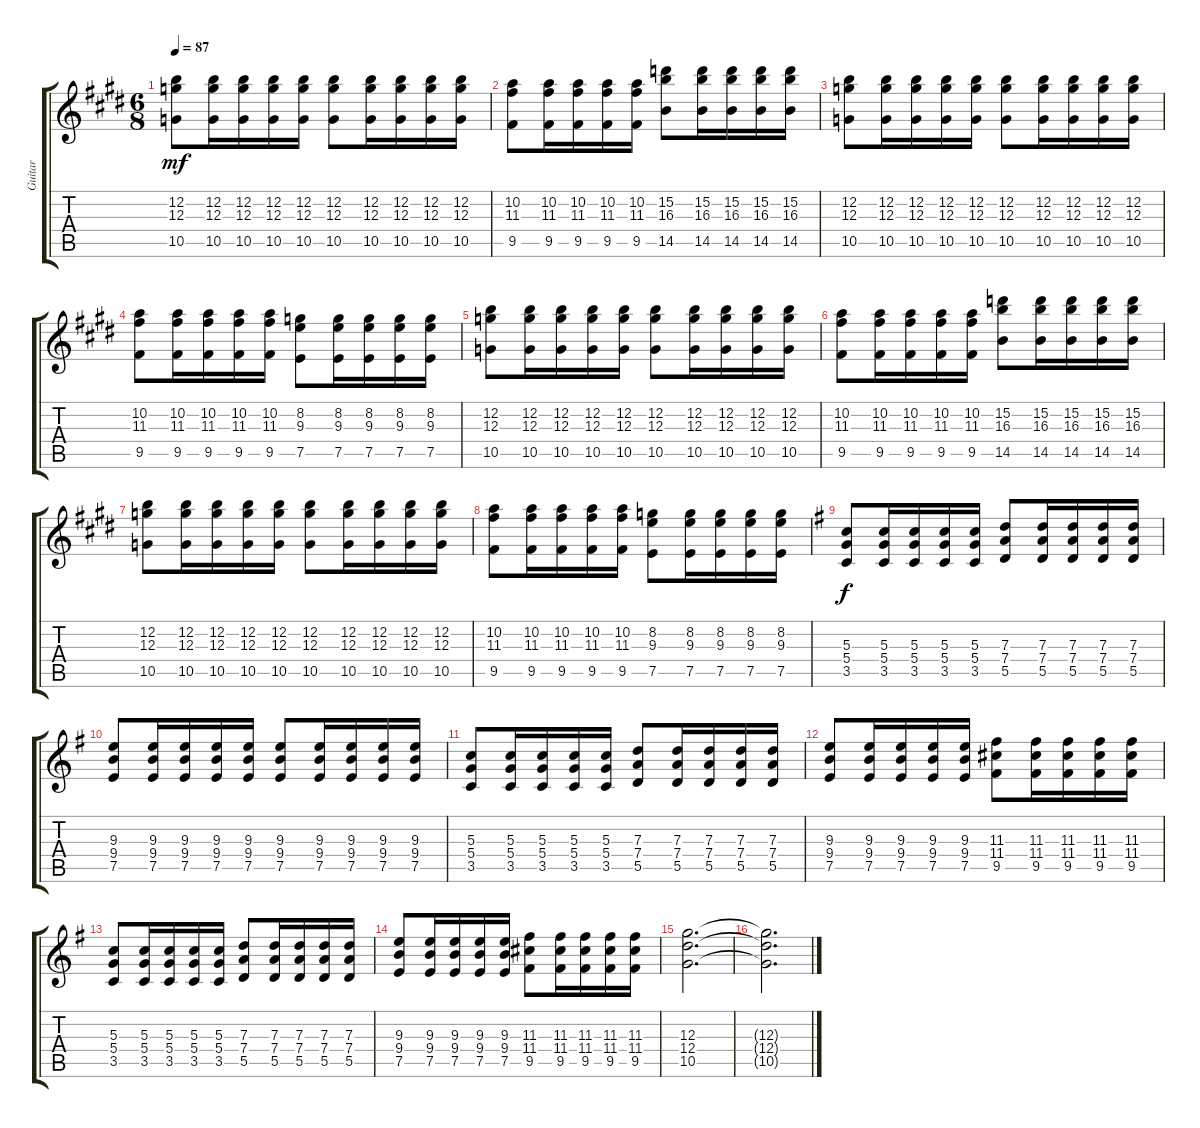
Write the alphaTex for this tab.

\track ("Guitar" "Guitar") {instrument electricguitarjazz}
\staff {score tabs}
\tuning (E4 B3 G3 D3 A2 D2) {hide}
\ts (6 8)
\tempo 87
\clef g2
\ks e
(12.2 12.3 10.5).8{dy mf} (12.2 12.3 10.5).16 (12.2 12.3 10.5).16 (12.2 12.3 10.5).16 (12.2 12.3 10.5).16 (12.2 12.3 10.5).8 (12.2 12.3 10.5).16 (12.2 12.3 10.5).16 (12.2 12.3 10.5).16 (12.2 12.3 10.5).16 |
\ks c#minor
(10.2 11.3 9.5).8 (10.2 11.3 9.5).16 (10.2 11.3 9.5).16 (10.2 11.3 9.5).16 (10.2 11.3 9.5).16 (15.2 16.3 14.5).8 (15.2 16.3 14.5).16 (15.2 16.3 14.5).16 (15.2 16.3 14.5).16 (15.2 16.3 14.5).16 |
\ks e
(12.2 12.3 10.5).8 (12.2 12.3 10.5).16 (12.2 12.3 10.5).16 (12.2 12.3 10.5).16 (12.2 12.3 10.5).16 (12.2 12.3 10.5).8 (12.2 12.3 10.5).16 (12.2 12.3 10.5).16 (12.2 12.3 10.5).16 (12.2 12.3 10.5).16 |
\ks c#minor
(10.2 11.3 9.5).8 (10.2 11.3 9.5).16 (10.2 11.3 9.5).16 (10.2 11.3 9.5).16 (10.2 11.3 9.5).16 (8.2 9.3 7.5).8 (8.2 9.3 7.5).16 (8.2 9.3 7.5).16 (8.2 9.3 7.5).16 (8.2 9.3 7.5).16 |
\ks e
(12.2 12.3 10.5).8 (12.2 12.3 10.5).16 (12.2 12.3 10.5).16 (12.2 12.3 10.5).16 (12.2 12.3 10.5).16 (12.2 12.3 10.5).8 (12.2 12.3 10.5).16 (12.2 12.3 10.5).16 (12.2 12.3 10.5).16 (12.2 12.3 10.5).16 |
\ks c#minor
(10.2 11.3 9.5).8 (10.2 11.3 9.5).16 (10.2 11.3 9.5).16 (10.2 11.3 9.5).16 (10.2 11.3 9.5).16 (15.2 16.3 14.5).8 (15.2 16.3 14.5).16 (15.2 16.3 14.5).16 (15.2 16.3 14.5).16 (15.2 16.3 14.5).16 |
\ks e
(12.2 12.3 10.5).8 (12.2 12.3 10.5).16 (12.2 12.3 10.5).16 (12.2 12.3 10.5).16 (12.2 12.3 10.5).16 (12.2 12.3 10.5).8 (12.2 12.3 10.5).16 (12.2 12.3 10.5).16 (12.2 12.3 10.5).16 (12.2 12.3 10.5).16 |
\ks c#minor
(10.2 11.3 9.5).8 (10.2 11.3 9.5).16 (10.2 11.3 9.5).16 (10.2 11.3 9.5).16 (10.2 11.3 9.5).16 (8.2 9.3 7.5).8 (8.2 9.3 7.5).16 (8.2 9.3 7.5).16 (8.2 9.3 7.5).16 (8.2 9.3 7.5).16 |
\ks g
(5.3 5.4 3.5).8{dy f instrument distortionguitar} (5.3 5.4 3.5).16 (5.3 5.4 3.5).16 (5.3 5.4 3.5).16 (5.3 5.4 3.5).16 (7.3 7.4 5.5).8 (7.3 7.4 5.5).16 (7.3 7.4 5.5).16 (7.3 7.4 5.5).16 (7.3 7.4 5.5).16 |
(9.3 9.4 7.5).8 (9.3 9.4 7.5).16 (9.3 9.4 7.5).16 (9.3 9.4 7.5).16 (9.3 9.4 7.5).16 (9.3 9.4 7.5).8 (9.3 9.4 7.5).16 (9.3 9.4 7.5).16 (9.3 9.4 7.5).16 (9.3 9.4 7.5).16 |
(5.3 5.4 3.5).8 (5.3 5.4 3.5).16 (5.3 5.4 3.5).16 (5.3 5.4 3.5).16 (5.3 5.4 3.5).16 (7.3 7.4 5.5).8 (7.3 7.4 5.5).16 (7.3 7.4 5.5).16 (7.3 7.4 5.5).16 (7.3 7.4 5.5).16 |
(9.3 9.4 7.5).8 (9.3 9.4 7.5).16 (9.3 9.4 7.5).16 (9.3 9.4 7.5).16 (9.3 9.4 7.5).16 (11.3 11.4 9.5).8 (11.3 11.4 9.5).16 (11.3 11.4 9.5).16 (11.3 11.4 9.5).16 (11.3 11.4 9.5).16 |
(5.3 5.4 3.5).8 (5.3 5.4 3.5).16 (5.3 5.4 3.5).16 (5.3 5.4 3.5).16 (5.3 5.4 3.5).16 (7.3 7.4 5.5).8 (7.3 7.4 5.5).16 (7.3 7.4 5.5).16 (7.3 7.4 5.5).16 (7.3 7.4 5.5).16 |
(9.3 9.4 7.5).8 (9.3 9.4 7.5).16 (9.3 9.4 7.5).16 (9.3 9.4 7.5).16 (9.3 9.4 7.5).16 (11.3 11.4 9.5).8 (11.3 11.4 9.5).16 (11.3 11.4 9.5).16 (11.3 11.4 9.5).16 (11.3 11.4 9.5).16 |
(12.3 12.4 10.5).2{d} |
(12.3{t} 12.4{t} 10.5{t}).2{d}
